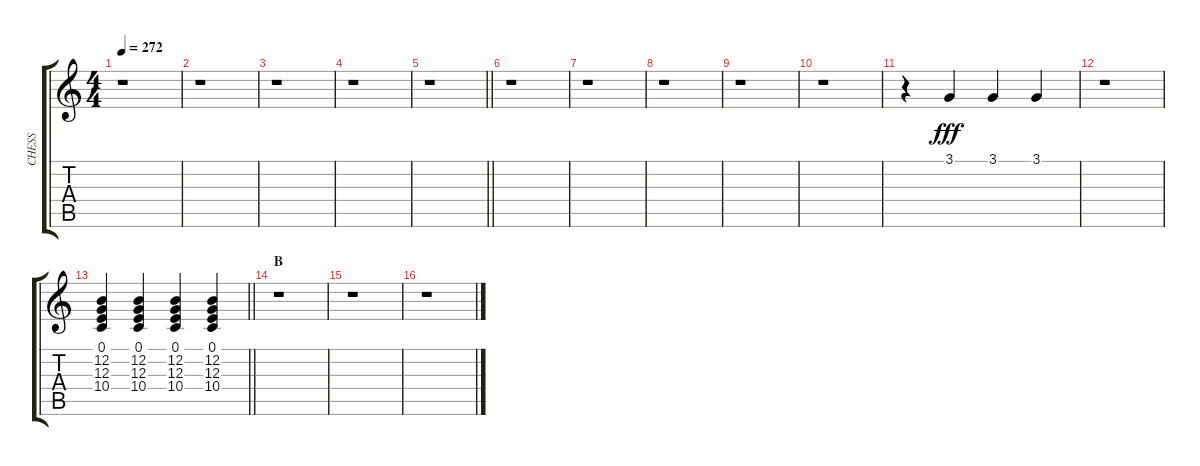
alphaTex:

\track ("CHESS" "CHESS") {instrument gunshot}
\staff {score tabs}
\tuning (E4 B3 G3 D3 A2 E2) {hide}
\ts (4 4)
\tempo 272
\clef g2
\ks c
r.1{dy f} |
r.1 |
r.1 |
r.1 |
\barLineRight lightlight
r.1 |
r.1 |
r.1 |
r.1 |
r.1 |
r.1 |
r.4 3.1.4{dy fff} 3.1.4 3.1.4 |
r.1 |
\barLineRight lightlight
(0.1 12.2 12.3 10.4).4 (0.1 12.2 12.3 10.4).4 (0.1 12.2 12.3 10.4).4 (0.1 12.2 12.3 10.4).4 |
\section ("" "B")
r.1 |
r.1 |
r.1
